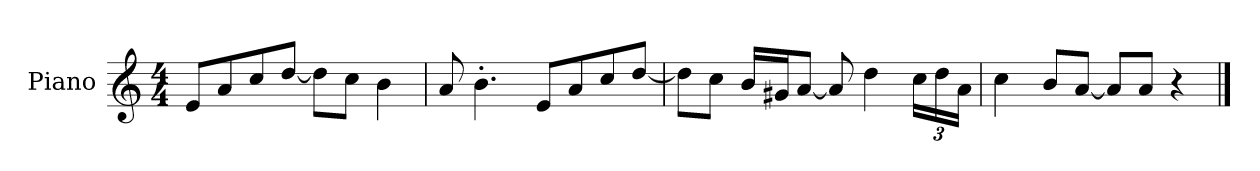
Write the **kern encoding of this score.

**kern
*part1
*staff1
*I"Piano
*I'P-no
*clefG2
*k[]
*M4/4
*MM90
=1
8e/L
8a/
8cc/
[8dd/J
8dd\L]
8cc\J
4b\
=2
8a/
4.b'\
8e/L
8a/
8cc/
[8dd/J
=3
8dd\L]
8cc\J
16b/LL
16g#X/J
[8a/J
8a/]
4dd\
*Xbrackettup
24cc\LL
24dd\
24a\JJ
=4
4cc\
8b/L
[8a/J
8a/L]
8a/J
4r
==
*-
